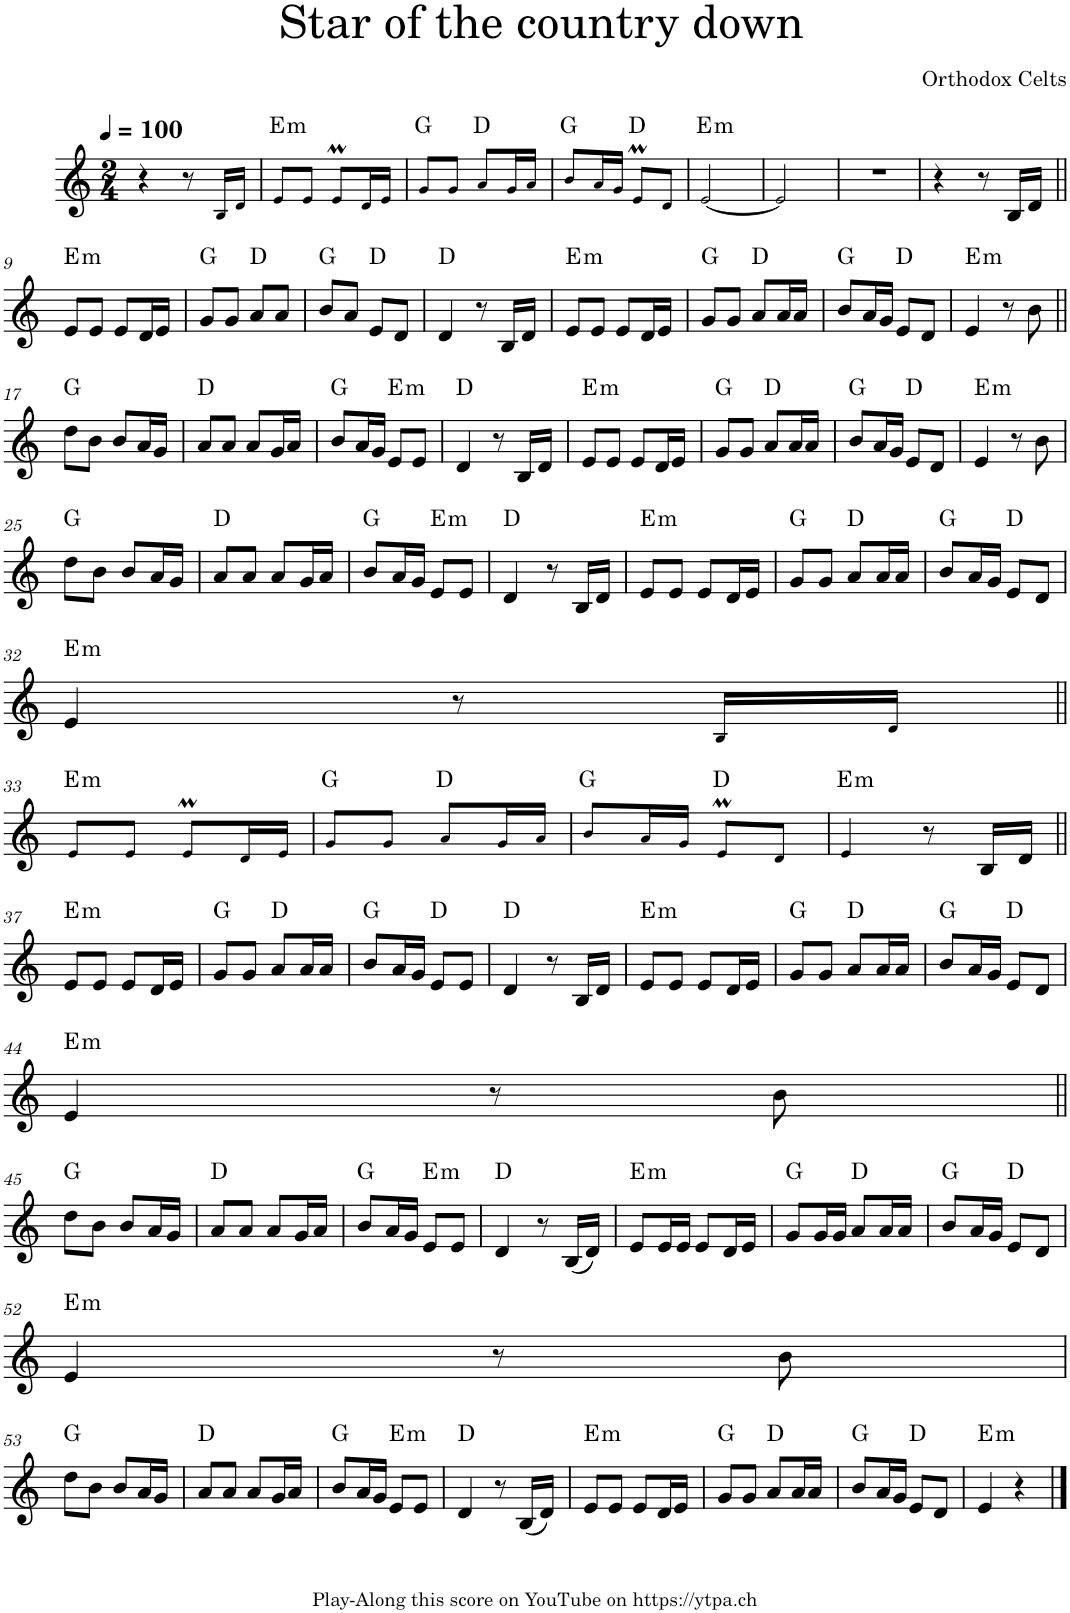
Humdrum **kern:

**kern	**harte
*part1	*part1
*staff1	*
*I"Piano	*
*I'Pno.	*
*clefG2	*
*k[]	*
*M2/4	*
*MM100	*
=1	=1
4r	.
8r	.
16B!/LL	.
16d!/JJ	.
=2	=2
!	!LO:H:kt=m
8e!/L	E:min
8e!/J	.
8em!/L	.
16d!/L	.
16e!/JJ	.
=3	=3
8g!/L	G:maj
8g!/J	.
8a!/L	D:maj
16g!/L	.
16a!/JJ	.
=4	=4
8b!/L	G:maj
16a!/L	.
16g!/JJ	.
8em!/L	D:maj
8d!/J	.
=5	=5
!	!LO:H:kt=m
[2e!/	E:min
=6	=6
2e!/]	.
=7	=7
2r	.
=8	=8
4r	.
8r	.
16B/LL	.
16d/JJ	.
!!LO:LB:g=z
=9||	=9||
!	!LO:H:kt=m
8e/L	E:min
8e/J	.
8e/L	.
16d/L	.
16e/JJ	.
=10	=10
8g/L	G:maj
8g/J	.
8a/L	D:maj
8a/J	.
=11	=11
8b/L	G:maj
8a/J	.
8e/L	D:maj
8d/J	.
=12	=12
4d/	D:maj
8r	.
16B/LL	.
16d/JJ	.
=13	=13
!	!LO:H:kt=m
8e/L	E:min
8e/J	.
8e/L	.
16d/L	.
16e/JJ	.
=14	=14
8g/L	G:maj
8g/J	.
8a/L	D:maj
16a/L	.
16a/JJ	.
=15	=15
8b/L	G:maj
16a/L	.
16g/JJ	.
8e/L	D:maj
8d/J	.
=16	=16
!	!LO:H:kt=m
4e/	E:min
8r	.
8b\	.
!!LO:LB:g=z
=17||	=17||
8dd\L	G:maj
8b\J	.
8b/L	.
16a/L	.
16g/JJ	.
=18	=18
8a/L	D:maj
8a/J	.
8a/L	.
16g/L	.
16a/JJ	.
=19	=19
8b/L	G:maj
16a/L	.
16g/JJ	.
!	!LO:H:kt=m
8e/L	E:min
8e/J	.
=20	=20
4d/	D:maj
8r	.
16B/LL	.
16d/JJ	.
=21	=21
!	!LO:H:kt=m
8e/L	E:min
8e/J	.
8e/L	.
16d/L	.
16e/JJ	.
=22	=22
8g/L	G:maj
8g/J	.
8a/L	D:maj
16a/L	.
16a/JJ	.
=23	=23
8b/L	G:maj
16a/L	.
16g/JJ	.
8e/L	D:maj
8d/J	.
=24	=24
!	!LO:H:kt=m
4e/	E:min
8r	.
8b\	.
!!LO:LB:g=z
=25	=25
8dd\L	G:maj
8b\J	.
8b/L	.
16a/L	.
16g/JJ	.
=26	=26
8a/L	D:maj
8a/J	.
8a/L	.
16g/L	.
16a/JJ	.
=27	=27
8b/L	G:maj
16a/L	.
16g/JJ	.
!	!LO:H:kt=m
8e/L	E:min
8e/J	.
=28	=28
4d/	D:maj
8r	.
16B/LL	.
16d/JJ	.
=29	=29
!	!LO:H:kt=m
8e/L	E:min
8e/J	.
8e/L	.
16d/L	.
16e/JJ	.
=30	=30
8g/L	G:maj
8g/J	.
8a/L	D:maj
16a/L	.
16a/JJ	.
=31	=31
8b/L	G:maj
16a/L	.
16g/JJ	.
8e/L	D:maj
8d/J	.
!!LO:LB:g=z
=32	=32
!	!LO:H:kt=m
4e/	E:min
8r	.
16B!/LL	.
16d!/JJ	.
!!LO:LB:g=z
=33||	=33||
!	!LO:H:kt=m
8e!/L	E:min
8e!/J	.
8em!/L	.
16d!/L	.
16e!/JJ	.
=34	=34
8g!/L	G:maj
8g!/J	.
8a!/L	D:maj
16g!/L	.
16a!/JJ	.
=35	=35
8b!/L	G:maj
16a!/L	.
16g!/JJ	.
8em!/L	D:maj
8d!/J	.
=36	=36
!	!LO:H:kt=m
4e!/	E:min
8r	.
16B/LL	.
16d/JJ	.
!!LO:LB:g=z
=37||	=37||
!	!LO:H:kt=m
8e/L	E:min
8e/J	.
8e/L	.
16d/L	.
16e/JJ	.
=38	=38
8g/L	G:maj
8g/J	.
8a/L	D:maj
16a/L	.
16a/JJ	.
=39	=39
8b/L	G:maj
16a/L	.
16g/JJ	.
8e/L	D:maj
8e/J	.
=40	=40
4d/	D:maj
8r	.
16B/LL	.
16d/JJ	.
=41	=41
!	!LO:H:kt=m
8e/L	E:min
8e/J	.
8e/L	.
16d/L	.
16e/JJ	.
=42	=42
8g/L	G:maj
8g/J	.
8a/L	D:maj
16a/L	.
16a/JJ	.
=43	=43
8b/L	G:maj
16a/L	.
16g/JJ	.
8e/L	D:maj
8d/J	.
!!LO:LB:g=z
=44	=44
!	!LO:H:kt=m
4e/	E:min
8r	.
8b\	.
!!LO:LB:g=z
=45||	=45||
8dd\L	G:maj
8b\J	.
8b/L	.
16a/L	.
16g/JJ	.
=46	=46
8a/L	D:maj
8a/J	.
8a/L	.
16g/L	.
16a/JJ	.
=47	=47
8b/L	G:maj
16a/L	.
16g/JJ	.
!	!LO:H:kt=m
8e/L	E:min
8e/J	.
=48	=48
4d/	D:maj
8r	.
(16B/LL	.
16d/JJ)	.
=49	=49
!	!LO:H:kt=m
8e/L	E:min
16e/L	.
16e/JJ	.
8e/L	.
16d/L	.
16e/JJ	.
=50	=50
8g/L	G:maj
16g/L	.
16g/JJ	.
8a/L	D:maj
16a/L	.
16a/JJ	.
=51	=51
8b/L	G:maj
16a/L	.
16g/JJ	.
8e/L	D:maj
8d/J	.
!!LO:LB:g=z
=52	=52
!	!LO:H:kt=m
4e/	E:min
8r	.
8b\	.
!!LO:LB:g=z
=53	=53
8dd\L	G:maj
8b\J	.
8b/L	.
16a/L	.
16g/JJ	.
=54	=54
8a/L	D:maj
8a/J	.
8a/L	.
16g/L	.
16a/JJ	.
=55	=55
8b/L	G:maj
16a/L	.
16g/JJ	.
!	!LO:H:kt=m
8e/L	E:min
8e/J	.
=56	=56
4d/	D:maj
8r	.
(16B/LL	.
16d/JJ)	.
=57	=57
!	!LO:H:kt=m
8e/L	E:min
8e/J	.
8e/L	.
16d/L	.
16e/JJ	.
=58	=58
8g/L	G:maj
8g/J	.
8a/L	D:maj
16a/L	.
16a/JJ	.
=59	=59
8b/L	G:maj
16a/L	.
16g/JJ	.
8e/L	D:maj
8d/J	.
=60	=60
!	!LO:H:kt=m
4e/	E:min
4r	.
==	==
*-	*-
